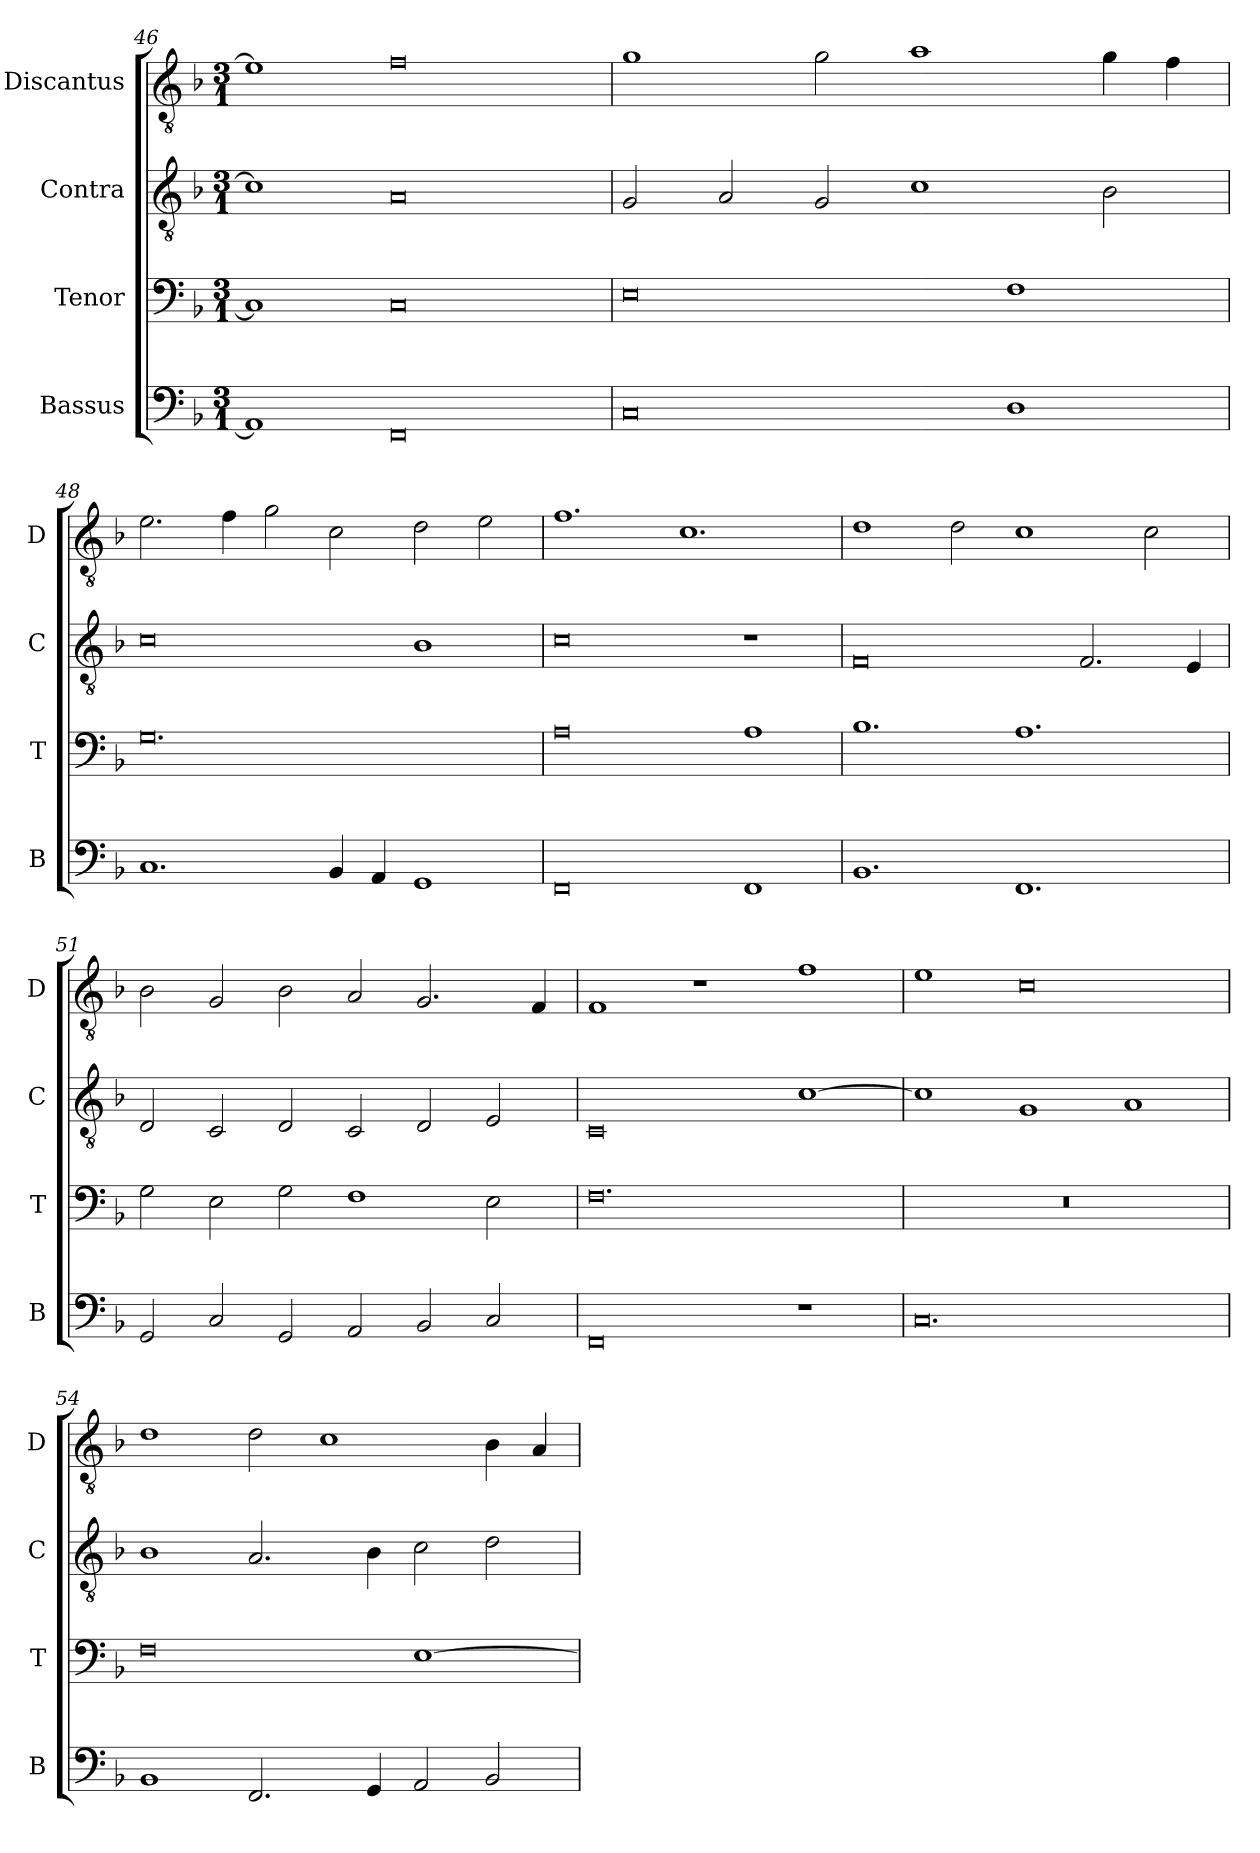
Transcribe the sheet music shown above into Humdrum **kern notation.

**kern	**kern	**kern	**kern
*part4	*part3	*part2	*part1
*staff4	*staff3	*staff2	*staff1
*I"Bassus	*I"Tenor	*I"Contra	*I"Discantus
*I'B	*I'T	*I'C	*I'D
*clefF4	*clefF4	*clefGv2	*clefGv2
*k[b-]	*k[b-]	*k[b-]	*k[b-]
*M3/1	*M3/1	*M3/1	*M3/1
=46	=46	=46	=46
1AA]	1C]	1c]	1e]
0FF	0C	0A	0f
=47	=47	=47	=47
0C	0E	2G/	1g
.	.	2A/	.
.	.	2G/	2g\
.	.	1c	1a
1D	1F	.	.
.	.	2B-\	4g\
.	.	.	4f\
=48	=48	=48	=48
1.C	0.G	0c	2.e\
.	.	.	4f\
.	.	.	2g\
4BB-/	.	.	2c\
4AA/	.	.	.
1GG	.	1B-	2d\
.	.	.	2e\
=49	=49	=49	=49
0FF	0A	0c	1.f
.	.	.	1.c
1FF	1A	1r	.
=50	=50	=50	=50
1.BB-	1.B-	0F	1d
.	.	.	2d\
1.FF	1.A	.	1c
.	.	2.F/	.
.	.	.	2c\
.	.	4E/	.
=51	=51	=51	=51
2GG/	2G\	2D/	2B-\
2C/	2E\	2C/	2G/
2GG/	2G\	2D/	2B-\
2AA/	1F	2C/	2A/
2BB-/	.	2D/	2.G/
2C/	2E\	2E/	.
.	.	.	4F/
=52	=52	=52	=52
0FF	0.F	0C	1F
.	.	.	1r
1r	.	[1c	1f
=53	=53	=53	=53
0.C	0.r	1c]	1e
.	.	1G	0c
.	.	1A	.
=54	=54	=54	=54
1BB-	0F	1B-	1d
2.FF/	.	2.A/	2d\
.	.	.	1c
4GG/	.	4B-\	.
2AA/	[1E	2c\	.
2BB-/	.	2d\	4B-\
.	.	.	4A/
=	=	=	=
*-	*-	*-	*-
